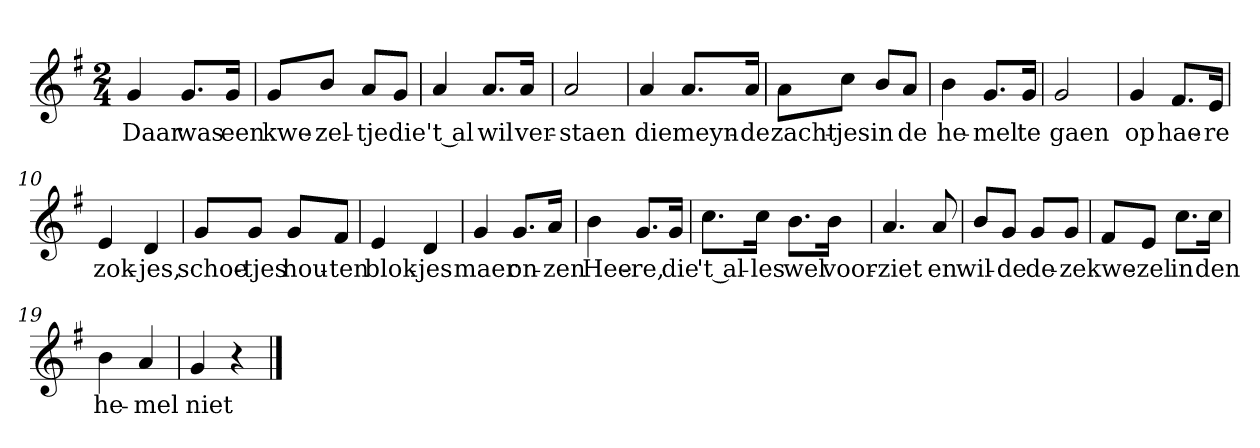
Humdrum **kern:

**kern	**text
*part1	*part1
*staff1	*staff1
*clefG2	*
*k[f#]	*
*G:	*
*M2/4	*
*MM120	*
=1	=1
4g	Daar
8.g/L	was
16g/Jk	een
=2	=2
8g/L	kwe-
8b/J	-zel-
8a/L	-tje
8g/J	die
=3	=3
4a	't al
8.a/L	wil
16a/Jk	ver-
=4	=4
2a	-staen
=5	=5
4a	die
8.a/L	meyn-
16a/Jk	-de
=6	=6
8a\L	zacht-
8cc\J	-jes
8b/L	in
8a/J	de
=7	=7
4b	he-
8.g/L	-mel
16g/Jk	te
=8	=8
2g	gaen
=9	=9
4g	op
8.f#/L	hae-
16e/Jk	-re
=10	=10
4e	zok-
4d	-jes,
=11	=11
8g/L	schoe-
8g/J	-tjes
8g/L	hou-
8f#/J	-ten
=12	=12
4e	blok-
4d	-jes
=13	=13
4g	maer
8.g/L	on-
16a/Jk	-zen
=14	=14
4b	Hee-
8.g/L	-re,
16g/Jk	die
=15	=15
8.cc\L	't al-
16cc\Jk	-les
8.b\L	wel
16b\Jk	voor-
=16	=16
4.a	-ziet
8a	en
=17	=17
8b/L	wil-
8g/J	-de
8g/L	de-
8g/J	-ze
=18	=18
8f#/L	kwe-
8e/J	-zel
8.cc\L	in
16cc\Jk	den
=19	=19
4b	he-
4a	-mel
=20	=20
4g	niet
4r	.
==	==
*-	*-
